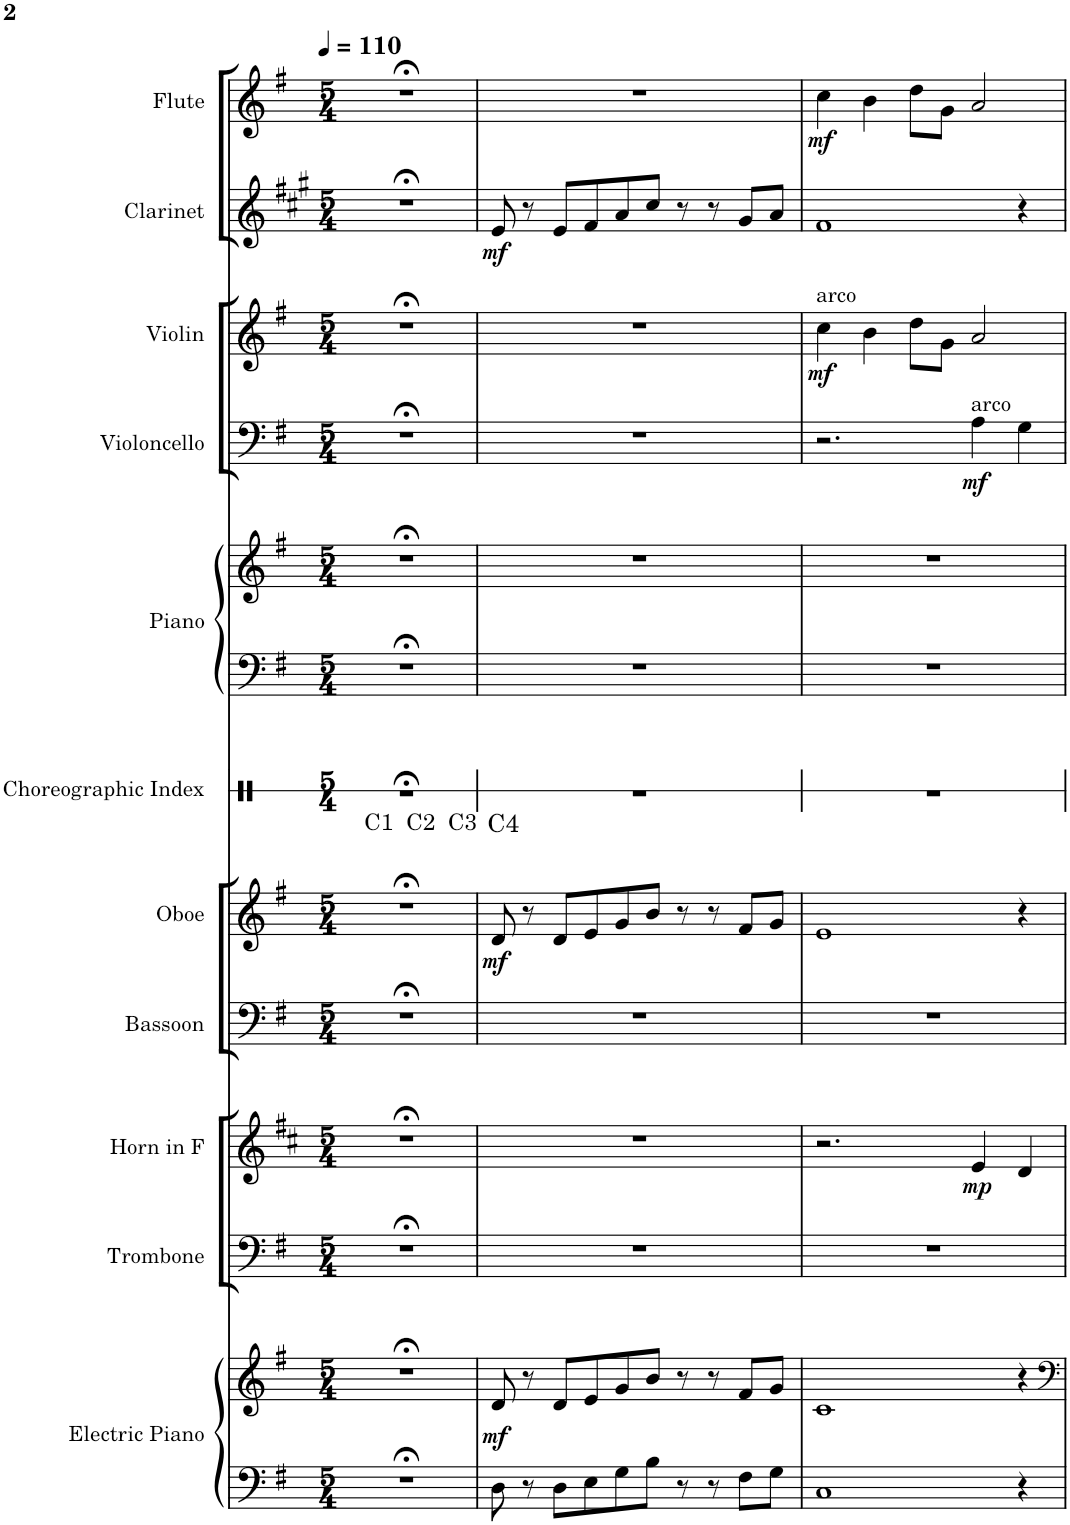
**kern	**kern	**dynam	**kern	**kern	**dynam	**kern	**kern	**dynam	**kern	**kern	**kern	**kern	**dynam	**kern	**dynam	**kern	**dynam	**kern	**dynam
*part11	*part11	*part11	*part10	*part9	*part9	*part8	*part7	*part7	*part6	*part5	*part5	*part4	*part4	*part3	*part3	*part2	*part2	*part1	*part1
*staff13	*staff12	*staff12/13	*staff11	*staff10	*staff10	*staff9	*staff8	*staff8	*staff7	*staff6	*staff5	*staff4	*staff4	*staff3	*staff3	*staff2	*staff2	*staff1	*staff1
*I"Electric Piano	*	*	*I"Trombone	*I"Horn in F	*	*I"Bassoon	*I"Oboe	*	*I"Choreographic Index	*I"Piano	*	*I"Violoncello	*	*I"Violin	*	*I"Clarinet	*	*I"Flute	*
*I'El. Pno.	*	*	*I'Tbn.	*	*	*I'Bsn.	*I'Ob.	*	*I'Choreo. Idx.	*I'Pno.	*	*I'Vc.	*	*I'Vln.	*	*I'Cl.	*	*I'Fl.	*
*	*	*	*	*	*	*	*	*	*stria1	*	*	*	*	*	*	*	*	*	*
*clefF4	*clefG2	*	*clefF4	*clefG2	*	*clefF4	*clefG2	*	*clefX	*clefF4	*clefG2	*clefF4	*	*clefG2	*	*clefG2	*	*clefG2	*
*	*	*	*	*Trd4c7	*	*	*	*	*	*	*	*	*	*	*	*Trd1c2	*	*	*
*k[f#]	*k[f#]	*	*k[f#]	*k[f#c#]	*	*k[f#]	*k[f#]	*	*k[b-]	*k[f#]	*k[f#]	*k[f#]	*	*k[f#]	*	*k[f#c#g#]	*	*k[f#]	*
*M5/4	*M5/4	*	*M5/4	*M5/4	*	*M5/4	*M5/4	*	*M5/4	*M5/4	*M5/4	*M5/4	*	*M5/4	*	*M5/4	*	*M5/4	*
*MM110	*MM110	*	*MM110	*MM110	*	*MM110	*MM110	*	*MM110	*MM110	*MM110	*MM110	*	*MM110	*	*MM110	*	*MM110	*
=1	=1	=1	=1	=1	=1	=1	=1	=1	=1	=1	=1	=1	=1	=1	=1	=1	=1	=1	=1
!	!	!	!	!	!	!	!	!	!LO:TX:b:t=C1  C2  C3	!	!	!	!	!	!	!	!	!	!
4%5r;<	4%5r;<	.	4%5r;<	4%5r;<	.	4%5r;<	4%5r;<	.	4%5r;<	4%5r;<	4%5r;<	4%5r;<	.	4%5r;<	.	4%5r;<	.	4%5r;<	.
=2	=2	=2	=2	=2	=2	=2	=2	=2	=2	=2	=2	=2	=2	=2	=2	=2	=2	=2	=2
!	!	!	!	!	!	!	!	!	!LO:TX:b:t=C4	!	!	!	!	!	!	!	!	!	!
!	!	!LO:DY:b	!	!	!	!	!	!LO:DY:b	!	!	!	!	!	!	!	!	!LO:DY:b	!	!
8D\	8d/	mf	4%5r	4%5r	.	4%5r	8d/	mf	4%5r	4%5r	4%5r	4%5r	.	4%5r	.	8e/	mf	4%5r	.
8r	8r	.	.	.	.	.	8r	.	.	.	.	.	.	.	.	8r	.	.	.
8D\L	8d/L	.	.	.	.	.	8d/L	.	.	.	.	.	.	.	.	8e/L	.	.	.
8E\	8e/	.	.	.	.	.	8e/	.	.	.	.	.	.	.	.	8f#/	.	.	.
8G\	8g/	.	.	.	.	.	8g/	.	.	.	.	.	.	.	.	8a/	.	.	.
8B\J	8b/J	.	.	.	.	.	8b/J	.	.	.	.	.	.	.	.	8cc#/J	.	.	.
8r	8r	.	.	.	.	.	8r	.	.	.	.	.	.	.	.	8r	.	.	.
8r	8r	.	.	.	.	.	8r	.	.	.	.	.	.	.	.	8r	.	.	.
8F#\L	8f#/L	.	.	.	.	.	8f#/L	.	.	.	.	.	.	.	.	8g#/L	.	.	.
8G\J	8g/J	.	.	.	.	.	8g/J	.	.	.	.	.	.	.	.	8a/J	.	.	.
=3	=3	=3	=3	=3	=3	=3	=3	=3	=3	=3	=3	=3	=3	=3	=3	=3	=3	=3	=3
!	!	!	!	!	!	!	!	!	!	!	!	!	!	!LO:TX:a:t=arco	!	!	!	!	!
!	!	!	!	!	!	!	!	!	!	!	!	!	!	!	!LO:DY:b	!	!	!	!LO:DY:b
1C	1c	.	4%5r	2.r	.	4%5r	1e	.	4%5r	4%5r	4%5r	2.r	.	4cc\	mf	1f#	.	4cc\	mf
.	.	.	.	.	.	.	.	.	.	.	.	.	.	4b\	.	.	.	4b\	.
.	.	.	.	.	.	.	.	.	.	.	.	.	.	8dd\L	.	.	.	8dd\L	.
.	.	.	.	.	.	.	.	.	.	.	.	.	.	8g\J	.	.	.	8g\J	.
!	!	!	!	!	!	!	!	!	!	!	!	!LO:TX:a:t=arco	!	!	!	!	!	!	!
!	!	!	!	!	!LO:DY:b	!	!	!	!	!	!	!	!LO:DY:b	!	!	!	!	!	!
.	.	.	.	4e/	mp	.	.	.	.	.	.	4A\	mf	2a/	.	.	.	2a/	.
4r	4r	.	.	4d/	.	.	4r	.	.	.	.	4G\	.	.	.	4r	.	.	.
=	=	=	=	=	=	=	=	=	=	=	=	=	=	=	=	=	=	=	=
*-	*-	*-	*-	*-	*-	*-	*-	*-	*-	*-	*-	*-	*-	*-	*-	*-	*-	*-	*-
